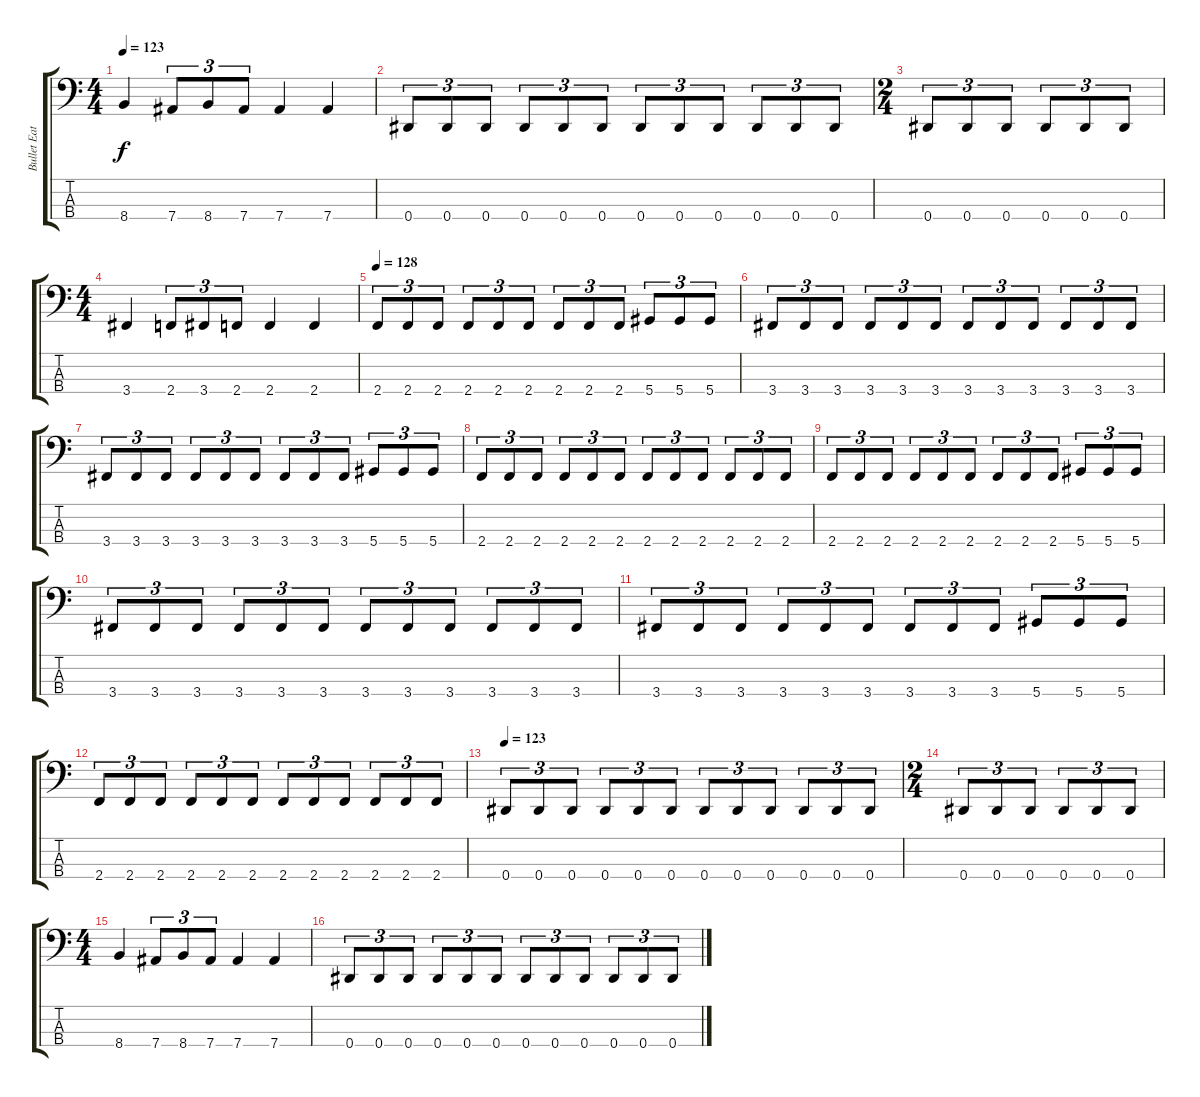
\track ("Bullet Eater" "Bullet Eat") {instrument electricbasspick}
\staff {score tabs}
\tuning (Gb2 Db2 Ab1 Eb1) {hide}
\ts (4 4)
\tempo 123
\clef f4
\ks c
8.4.4{dy f} 7.4.8{tu (3 2)} 8.4.8{tu (3 2)} 7.4.8{tu (3 2)} 7.4.4 7.4.4 |
0.4.8{tu (3 2)} 0.4.8{tu (3 2)} 0.4.8{tu (3 2)} 0.4.8{tu (3 2)} 0.4.8{tu (3 2)} 0.4.8{tu (3 2)} 0.4.8{tu (3 2)} 0.4.8{tu (3 2)} 0.4.8{tu (3 2)} 0.4.8{tu (3 2)} 0.4.8{tu (3 2)} 0.4.8{tu (3 2)} |
\ts (2 4)
0.4.8{tu (3 2)} 0.4.8{tu (3 2)} 0.4.8{tu (3 2)} 0.4.8{tu (3 2)} 0.4.8{tu (3 2)} 0.4.8{tu (3 2)} |
\ts (4 4)
3.4.4 2.4.8{tu (3 2)} 3.4.8{tu (3 2)} 2.4.8{tu (3 2)} 2.4.4 2.4.4 |
\tempo 128
2.4.8{tu (3 2)} 2.4.8{tu (3 2)} 2.4.8{tu (3 2)} 2.4.8{tu (3 2)} 2.4.8{tu (3 2)} 2.4.8{tu (3 2)} 2.4.8{tu (3 2)} 2.4.8{tu (3 2)} 2.4.8{tu (3 2)} 5.4.8{tu (3 2)} 5.4.8{tu (3 2)} 5.4.8{tu (3 2)} |
3.4.8{tu (3 2)} 3.4.8{tu (3 2)} 3.4.8{tu (3 2)} 3.4.8{tu (3 2)} 3.4.8{tu (3 2)} 3.4.8{tu (3 2)} 3.4.8{tu (3 2)} 3.4.8{tu (3 2)} 3.4.8{tu (3 2)} 3.4.8{tu (3 2)} 3.4.8{tu (3 2)} 3.4.8{tu (3 2)} |
3.4.8{tu (3 2)} 3.4.8{tu (3 2)} 3.4.8{tu (3 2)} 3.4.8{tu (3 2)} 3.4.8{tu (3 2)} 3.4.8{tu (3 2)} 3.4.8{tu (3 2)} 3.4.8{tu (3 2)} 3.4.8{tu (3 2)} 5.4.8{tu (3 2)} 5.4.8{tu (3 2)} 5.4.8{tu (3 2)} |
2.4.8{tu (3 2)} 2.4.8{tu (3 2)} 2.4.8{tu (3 2)} 2.4.8{tu (3 2)} 2.4.8{tu (3 2)} 2.4.8{tu (3 2)} 2.4.8{tu (3 2)} 2.4.8{tu (3 2)} 2.4.8{tu (3 2)} 2.4.8{tu (3 2)} 2.4.8{tu (3 2)} 2.4.8{tu (3 2)} |
2.4.8{tu (3 2)} 2.4.8{tu (3 2)} 2.4.8{tu (3 2)} 2.4.8{tu (3 2)} 2.4.8{tu (3 2)} 2.4.8{tu (3 2)} 2.4.8{tu (3 2)} 2.4.8{tu (3 2)} 2.4.8{tu (3 2)} 5.4.8{tu (3 2)} 5.4.8{tu (3 2)} 5.4.8{tu (3 2)} |
3.4.8{tu (3 2)} 3.4.8{tu (3 2)} 3.4.8{tu (3 2)} 3.4.8{tu (3 2)} 3.4.8{tu (3 2)} 3.4.8{tu (3 2)} 3.4.8{tu (3 2)} 3.4.8{tu (3 2)} 3.4.8{tu (3 2)} 3.4.8{tu (3 2)} 3.4.8{tu (3 2)} 3.4.8{tu (3 2)} |
3.4.8{tu (3 2)} 3.4.8{tu (3 2)} 3.4.8{tu (3 2)} 3.4.8{tu (3 2)} 3.4.8{tu (3 2)} 3.4.8{tu (3 2)} 3.4.8{tu (3 2)} 3.4.8{tu (3 2)} 3.4.8{tu (3 2)} 5.4.8{tu (3 2)} 5.4.8{tu (3 2)} 5.4.8{tu (3 2)} |
2.4.8{tu (3 2)} 2.4.8{tu (3 2)} 2.4.8{tu (3 2)} 2.4.8{tu (3 2)} 2.4.8{tu (3 2)} 2.4.8{tu (3 2)} 2.4.8{tu (3 2)} 2.4.8{tu (3 2)} 2.4.8{tu (3 2)} 2.4.8{tu (3 2)} 2.4.8{tu (3 2)} 2.4.8{tu (3 2)} |
\tempo 123
0.4.8{tu (3 2)} 0.4.8{tu (3 2)} 0.4.8{tu (3 2)} 0.4.8{tu (3 2)} 0.4.8{tu (3 2)} 0.4.8{tu (3 2)} 0.4.8{tu (3 2)} 0.4.8{tu (3 2)} 0.4.8{tu (3 2)} 0.4.8{tu (3 2)} 0.4.8{tu (3 2)} 0.4.8{tu (3 2)} |
\ts (2 4)
0.4.8{tu (3 2)} 0.4.8{tu (3 2)} 0.4.8{tu (3 2)} 0.4.8{tu (3 2)} 0.4.8{tu (3 2)} 0.4.8{tu (3 2)} |
\ts (4 4)
8.4.4 7.4.8{tu (3 2)} 8.4.8{tu (3 2)} 7.4.8{tu (3 2)} 7.4.4 7.4.4 |
0.4.8{tu (3 2)} 0.4.8{tu (3 2)} 0.4.8{tu (3 2)} 0.4.8{tu (3 2)} 0.4.8{tu (3 2)} 0.4.8{tu (3 2)} 0.4.8{tu (3 2)} 0.4.8{tu (3 2)} 0.4.8{tu (3 2)} 0.4.8{tu (3 2)} 0.4.8{tu (3 2)} 0.4.8{tu (3 2)}
